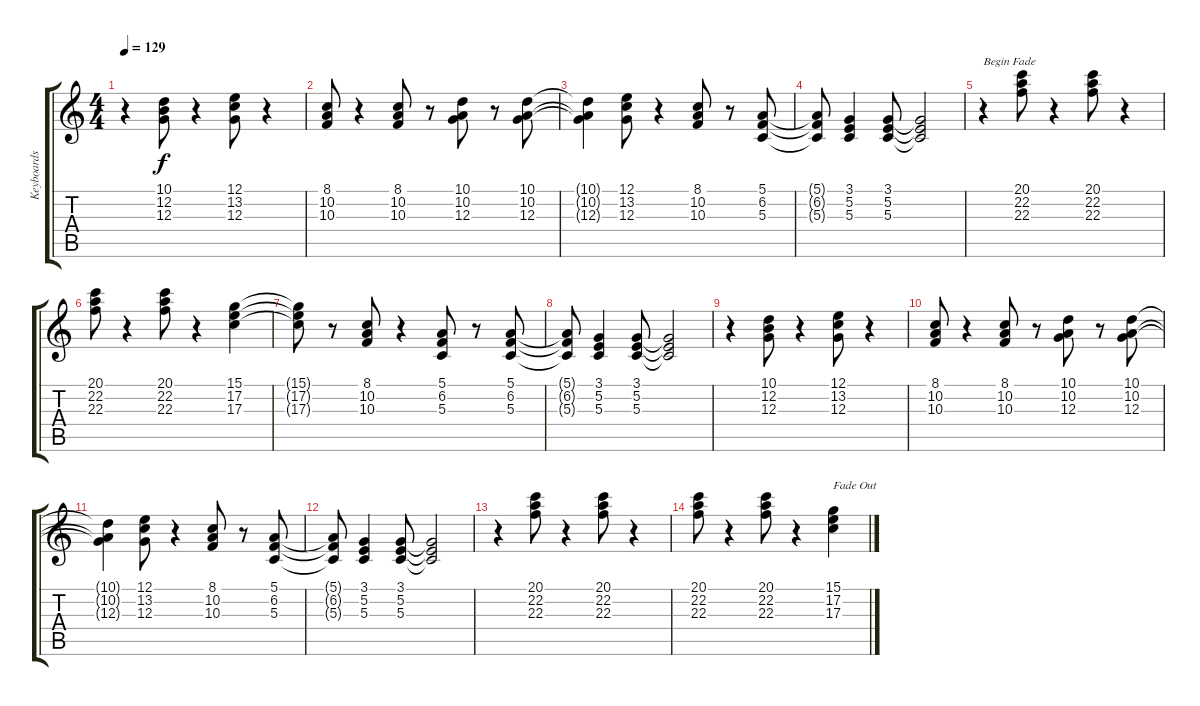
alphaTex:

\track ("Keyboards" "Keyboards") {instrument synthstrings1}
\staff {score tabs}
\tuning (E4 B3 G3 D3 A2 E2) {hide}
\ts (4 4)
\tempo 129
\clef g2
\ks c
r.4{dy f} (10.1 12.2 12.3).8 r.4 (12.1 13.2 12.3).8 r.4 |
(8.1 10.2 10.3).8 r.4 (8.1 10.2 10.3).8 r.8 (10.1 10.2 12.3).8 r.8 (10.1 10.2 12.3).8 |
(10.1{t} 10.2{t} 12.3{t}).4 (12.1 13.2 12.3).8 r.4 (8.1 10.2 10.3).8 r.8 (5.1 6.2 5.3).8 |
(5.1{t} 6.2{t} 5.3{t}).8 (3.1 5.2 5.3).4 (3.1 5.2 5.3).8 (3.1{t} 5.2{t} 5.3{t}).2 |
r.4{txt "Begin Fade"} (20.1 22.2 22.3).8 r.4 (20.1 22.2 22.3).8 r.4 |
(20.1 22.2 22.3).8 r.4 (20.1 22.2 22.3).8 r.4 (15.1 17.2 17.3).4 |
(15.1{t} 17.2{t} 17.3{t}).8 r.8 (8.1 10.2 10.3).8 r.4 (5.1 6.2 5.3).8 r.8 (5.1 6.2 5.3).8 |
(5.1{t} 6.2{t} 5.3{t}).8 (3.1 5.2 5.3).4 (3.1 5.2 5.3).8 (3.1{t} 5.2{t} 5.3{t}).2 |
r.4 (10.1 12.2 12.3).8 r.4 (12.1 13.2 12.3).8 r.4 |
(8.1 10.2 10.3).8 r.4 (8.1 10.2 10.3).8 r.8 (10.1 10.2 12.3).8 r.8 (10.1 10.2 12.3).8 |
(10.1{t} 10.2{t} 12.3{t}).4 (12.1 13.2 12.3).8 r.4 (8.1 10.2 10.3).8 r.8 (5.1 6.2 5.3).8 |
(5.1{t} 6.2{t} 5.3{t}).8 (3.1 5.2 5.3).4 (3.1 5.2 5.3).8 (3.1{t} 5.2{t} 5.3{t}).2 |
r.4 (20.1 22.2 22.3).8 r.4 (20.1 22.2 22.3).8 r.4 |
(20.1 22.2 22.3).8 r.4 (20.1 22.2 22.3).8 r.4 (15.1 17.2 17.3).4{txt "Fade Out"}
